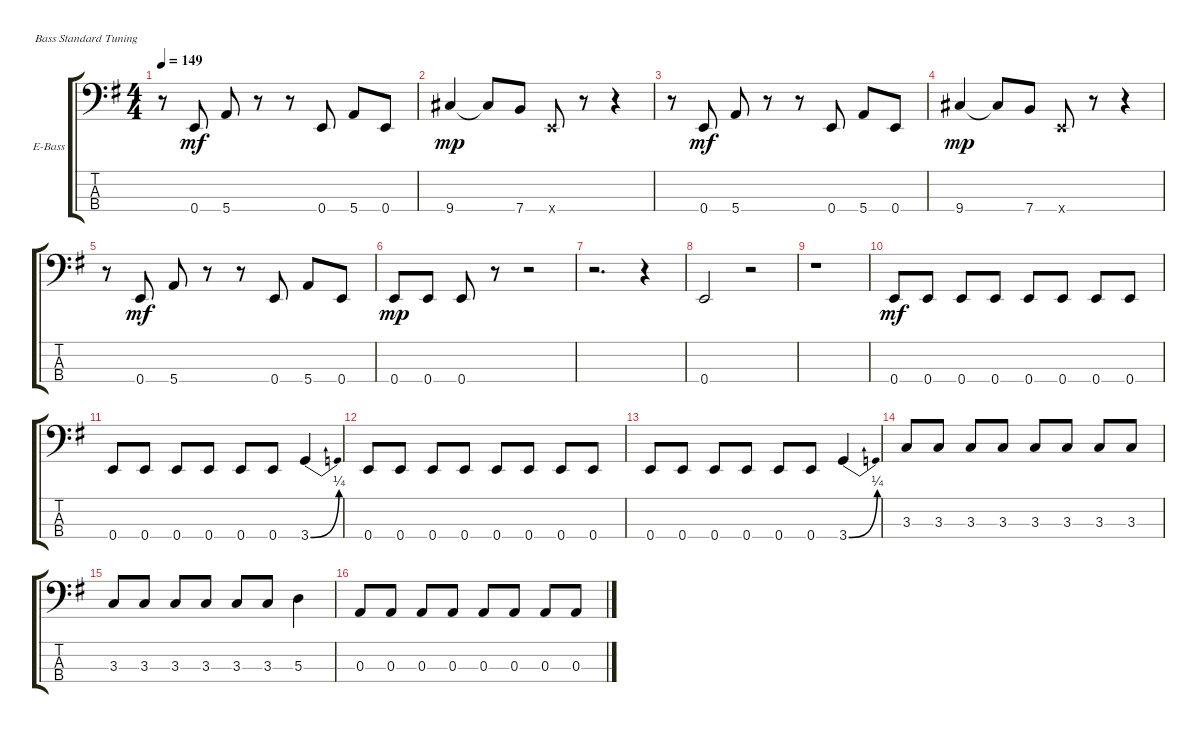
\defaultSystemsLayout 4
\bracketExtendMode groupsimilarinstruments
\firstSystemTrackNameOrientation horizontal
\otherSystemsTrackNameOrientation horizontal
\track ("Electric Bass" "E-Bass") {instrument electricbassfinger}
\staff {score tabs}
\tuning (G2 D2 A1 E1)
\ts (4 4)
\tempo 149
\clef f4
\ks eminor
r.8{dy mp} 0.4.8{dy mf} 5.4.8 r.8 r.8 0.4.8 5.4.8 0.4.8 |
9.4.4{dy mp} 9.4{t}.8 7.4.8 0.4{x}.8 r.8 r.4 |
r.8 0.4.8{dy mf} 5.4.8 r.8 r.8 0.4.8 5.4.8 0.4.8 |
9.4.4{dy mp} 9.4{t}.8 7.4.8 0.4{x}.8 r.8 r.4 |
r.8 0.4.8{dy mf} 5.4.8 r.8 r.8 0.4.8 5.4.8 0.4.8 |
0.4.8{dy mp} 0.4.8 0.4.8 r.8 r.2 |
r.2{d} r.4 |
0.4.2 r.2 |
r.1 |
0.4.8{dy mf} 0.4.8 0.4.8 0.4.8 0.4.8 0.4.8 0.4.8 0.4.8 |
0.4.8 0.4.8 0.4.8 0.4.8 0.4.8 0.4.8 3.4{be (bend 0 0 15 1)}.4 |
0.4.8 0.4.8 0.4.8 0.4.8 0.4.8 0.4.8 0.4.8 0.4.8 |
0.4.8 0.4.8 0.4.8 0.4.8 0.4.8 0.4.8 3.4{be (bend 0 0 13.799999999999999 1)}.4 |
3.3.8 3.3.8 3.3.8 3.3.8 3.3.8 3.3.8 3.3.8 3.3.8 |
3.3.8 3.3.8 3.3.8 3.3.8 3.3.8 3.3.8 5.3.4 |
0.3.8 0.3.8 0.3.8 0.3.8 0.3.8 0.3.8 0.3.8 0.3.8
